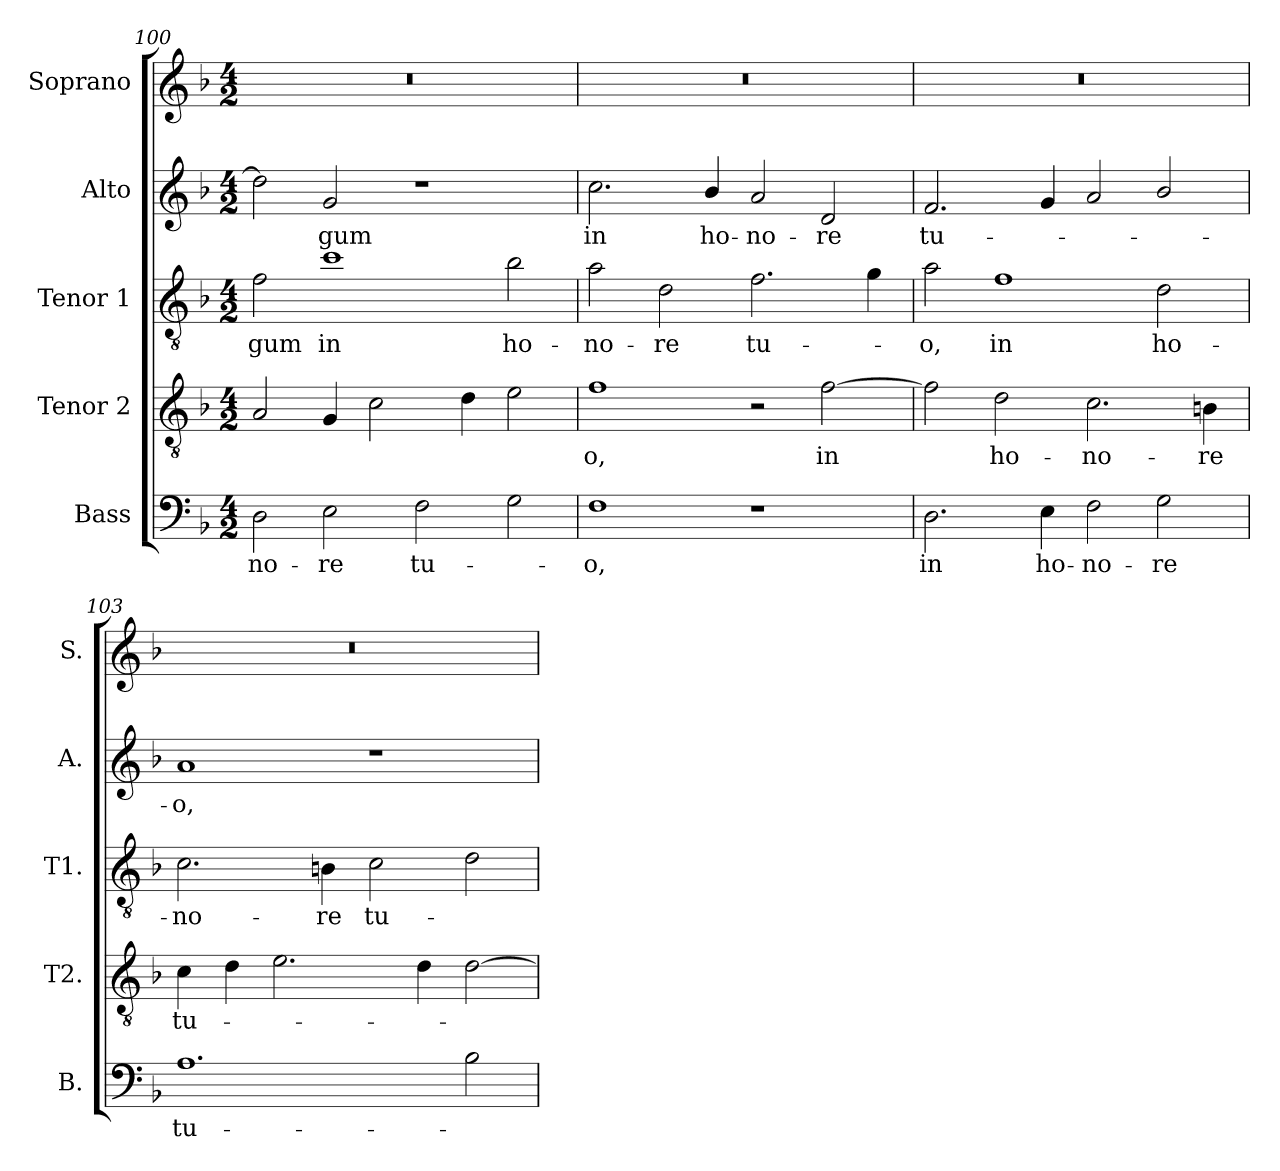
**kern	**text	**kern	**text	**kern	**text	**kern	**text	**kern
*part5	*part5	*part4	*part4	*part3	*part3	*part2	*part2	*part1
*staff5	*staff5	*staff4	*staff4	*staff3	*staff3	*staff2	*staff2	*staff1
*I"Bass	*	*I"Tenor 2	*	*I"Tenor 1	*	*I"Alto	*	*I"Soprano
*I'B.	*	*I'T2.	*	*I'T1.	*	*I'A.	*	*I'S.
*clefF4	*	*clefGv2	*	*clefGv2	*	*clefG2	*	*clefG2
*	*	*ITrd7c12	*	*ITrd7c12	*	*	*	*
*k[b-]	*	*k[b-]	*	*k[b-]	*	*k[b-]	*	*k[b-]
*F:	*	*F:	*	*F:	*	*F:	*	*F:
*M4/2	*	*M4/2	*	*M4/2	*	*M4/2	*	*M4/2
=100	=100	=100	=100	=100	=100	=100	=100	=100
!	!LO:LY:b:color=#000000	!	!	!	!	!	!	!
!	!	!	!	!	!LO:LY:b:color=#000000	!	!	!LO:N:vis=1
2Di\	-no-	2AAi/	.	2Fi\	-gum	2ddi\]	.	0r
!	!LO:LY:b:color=#000000	!	!	!	!	!	!	!
!	!	!	!	!	!LO:LY:b:color=#000000	!	!	!
!	!	!	!	!	!	!	!LO:LY:b:color=#000000	!
2Ei\	-re	4GGi/	.	1ci	in	2gi/	-gum	.
.	.	2Ci\	.	.	.	.	.	.
!	!LO:LY:b:color=#000000	!	!	!	!	!	!	!
2Fi\	tu-	.	.	.	.	1r	.	.
.	.	4Di\	.	.	.	.	.	.
!	!	!	!	!	!LO:LY:b:color=#000000	!	!	!
2Gi\	.	2Ei\	.	2B-i\	ho-	.	.	.
=101	=101	=101	=101	=101	=101	=101	=101	=101
!	!LO:LY:b:color=#000000	!	!	!	!	!	!	!
!	!	!	!LO:LY:b:color=#000000	!	!	!	!	!
!	!	!	!	!	!LO:LY:b:color=#000000	!	!	!
!	!	!	!	!	!	!	!LO:LY:b:color=#000000	!LO:N:vis=1
1Fi	-o,	1Fi	-o,	2Ai\	-no-	2.cci\	in	0r
!	!	!	!	!	!LO:LY:b:color=#000000	!	!	!
.	.	.	.	2Di\	-re	.	.	.
!	!	!	!	!	!	!	!LO:LY:b:color=#000000	!
.	.	.	.	.	.	4b-i/	ho-	.
!	!	!	!	!	!LO:LY:b:color=#000000	!	!	!
!	!	!	!	!	!	!	!LO:LY:b:color=#000000	!
1r	.	2r	.	2.Fi\	tu-	2ai/	-no-	.
!	!	!	!LO:LY:b:color=#000000	!	!	!	!	!
!	!	!	!	!	!	!	!LO:LY:b:color=#000000	!
.	.	[2Fi\	in	.	.	2di/	-re	.
.	.	.	.	4Gi\	.	.	.	.
=102	=102	=102	=102	=102	=102	=102	=102	=102
!	!LO:LY:b:color=#000000	!	!	!	!	!	!	!
!	!	!	!	!	!LO:LY:b:color=#000000	!	!	!
!	!	!	!	!	!	!	!LO:LY:b:color=#000000	!LO:N:vis=1
2.Di\	in	2Fi\]	.	2Ai\	-o,	2.fi/	tu-	0r
!	!	!	!LO:LY:b:color=#000000	!	!	!	!	!
!	!	!	!	!	!LO:LY:b:color=#000000	!	!	!
.	.	2Di\	ho-	1Fi	in	.	.	.
!	!LO:LY:b:color=#000000	!	!	!	!	!	!	!
4Ei\	ho-	.	.	.	.	4gi/	.	.
!	!LO:LY:b:color=#000000	!	!	!	!	!	!	!
!	!	!	!LO:LY:b:color=#000000	!	!	!	!	!
2Fi\	-no-	2.Ci\	-no-	.	.	2ai/	.	.
!	!LO:LY:b:color=#000000	!	!	!	!	!	!	!
!	!	!	!	!	!LO:LY:b:color=#000000	!	!	!
2Gi\	-re	.	.	2Di\	ho-	2b-i/	.	.
!	!	!	!LO:LY:b:color=#000000	!	!	!	!	!
.	.	4BBni\	-re	.	.	.	.	.
!!LO:PB:g=z
=103	=103	=103	=103	=103	=103	=103	=103	=103
!	!LO:LY:b:color=#000000	!	!	!	!	!	!	!
!	!	!	!LO:LY:b:color=#000000	!	!	!	!	!
!	!	!	!	!	!LO:LY:b:color=#000000	!	!	!
!	!	!	!	!	!	!	!LO:LY:b:color=#000000	!LO:N:vis=1
1.Ai	tu-	4Ci\	tu-	2.Ci\	-no-	1ai	-o,	0r
.	.	4Di\	.	.	.	.	.	.
.	.	2.Ei\	.	.	.	.	.	.
!	!	!	!	!	!LO:LY:b:color=#000000	!	!	!
.	.	.	.	4BBni\	-re	.	.	.
!	!	!	!	!	!LO:LY:b:color=#000000	!	!	!
.	.	.	.	2Ci\	tu-	1r	.	.
.	.	4Di\	.	.	.	.	.	.
2B-i\	.	[2Di\	.	2Di\	.	.	.	.
=	=	=	=	=	=	=	=	=
*-	*-	*-	*-	*-	*-	*-	*-	*-
